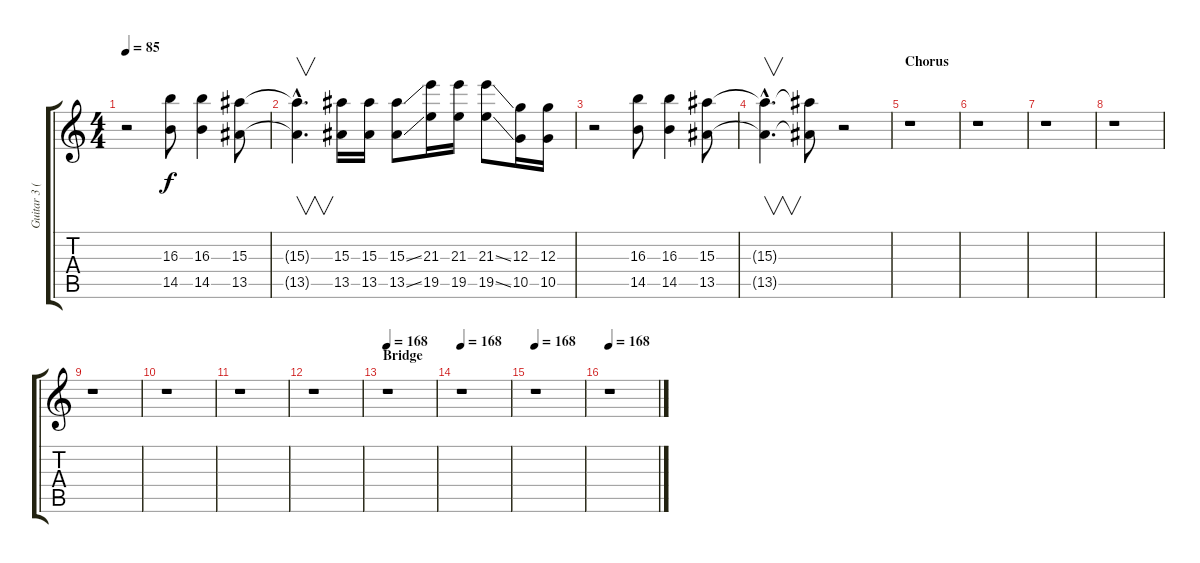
\track ("Guitar 3 (fills and Solo)" "Guitar 3 (") {instrument overdrivenguitar}
\staff {score tabs}
\tuning (E4 B3 G3 D3 A2 E2) {hide}
\ts (4 4)
\tempo 85
\clef g2
\ks c
r.2{dy f} (16.3 14.5).8 (16.3 14.5).4 (15.3 13.5).8 |
(15.3{hac t} 13.5{hac t}).4{v d} (15.3 13.5).16 (15.3 13.5).16 (15.3{ss} 13.5{ss}).8 (21.3 19.5).16 (21.3 19.5).16 (21.3{ss} 19.5{ss}).8 (12.3 10.5).16 (12.3 10.5).16 |
r.2 (16.3 14.5).8 (16.3 14.5).4 (15.3 13.5).8 |
(15.3{hac t} 13.5{hac t}).4{v d} (15.3{t} 13.5{t}).8 r.2 |
\section ("" "Chorus")
r.1 |
r.1 |
r.1 |
r.1 |
r.1 |
r.1 |
r.1 |
r.1 |
\section ("" "Bridge")
\tempo 168
r.1 |
\tempo 168
r.1 |
\tempo 168
r.1 |
\tempo 168
r.1
